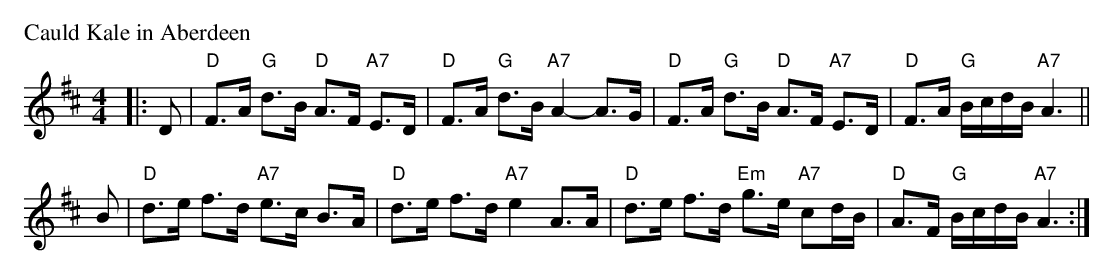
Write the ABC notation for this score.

X:1
P: Cauld Kale in Aberdeen
M: 4/4
L: 1/8
K: D
|: D \
| "D"F>A "G"d>B "D"A>F "A7"E>D | "D"F>A "G"d>B "A7"A2- A>G \
|  "D"F>A "G"d>B "D"A>F "A7"E>D | "D"F>A "G"B/c/d/B/ "A7"A3 ||
B \
| "D"d>e f>d "A7"e>c B>A | "D"d>e f>d "A7"e2 A>A \
|  "D"d>e f>d "Em"g>e "A7"cd/B/ | "D"A>F "G"B/c/d/B/ "A7"A3 :|
